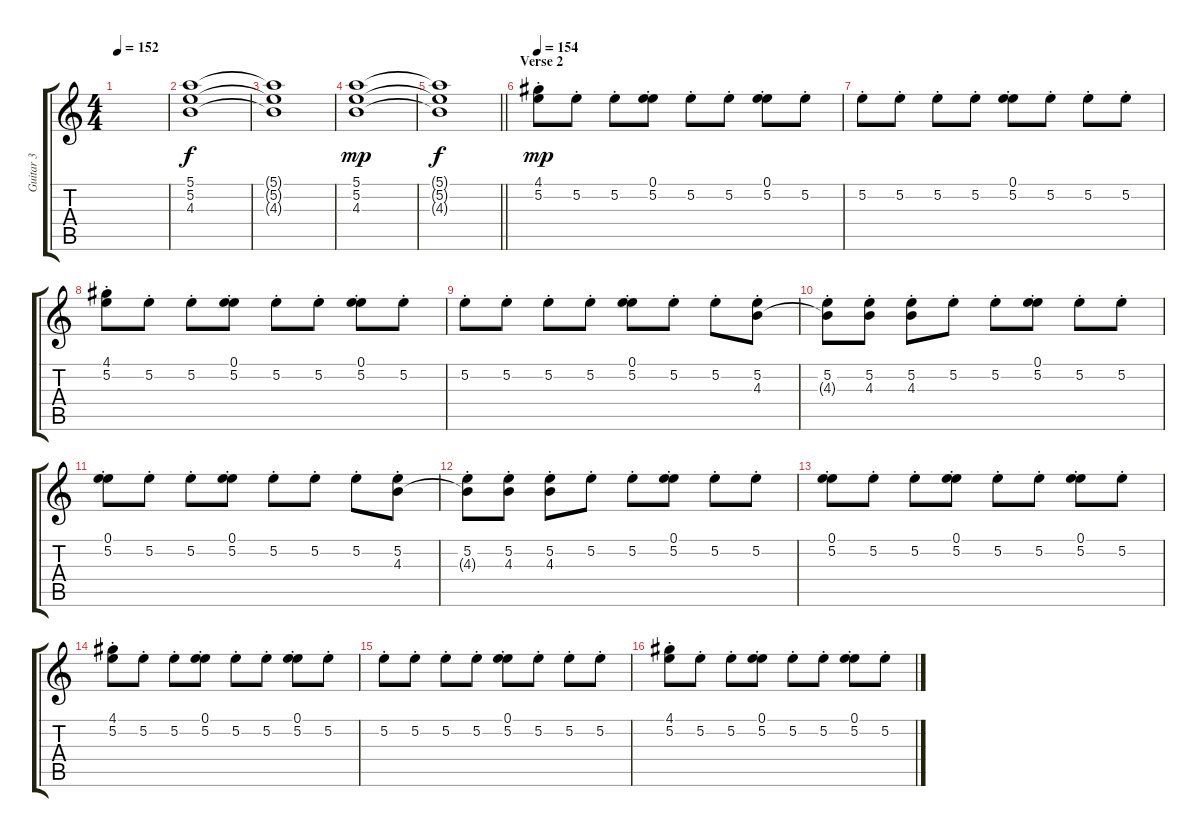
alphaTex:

\track ("Guitar 3" "Guitar 3") {instrument electricguitarclean}
\staff {score tabs}
\tuning (E4 B3 G3 D3 A2 E2) {hide}
\ts (4 4)
\tempo 152
\clef g2
\ks c
|
(5.1 5.2 4.3).1 |
(5.1{t} 5.2{t} 4.3{t}).1{dy f} |
(5.1 5.2 4.3).1{dy mp} |
\barLineRight lightlight
(5.1{t} 5.2{t} 4.3{t}).1{dy f} |
\section ("" "Verse 2")
\tempo 154
(4.1{st} 5.2{st}).8{dy mp instrument electricguitarclean} 5.2{st}.8 5.2{st}.8 (0.1{st} 5.2{st}).8 5.2{st}.8 5.2{st}.8 (0.1{st} 5.2{st}).8 5.2{st}.8 |
5.2{st}.8 5.2{st}.8 5.2{st}.8 5.2{st}.8 (0.1{st} 5.2{st}).8 5.2{st}.8 5.2{st}.8 5.2{st}.8 |
(4.1{st} 5.2{st}).8 5.2{st}.8 5.2{st}.8 (0.1{st} 5.2{st}).8 5.2{st}.8 5.2{st}.8 (0.1{st} 5.2{st}).8 5.2{st}.8 |
5.2{st}.8 5.2{st}.8 5.2{st}.8 5.2{st}.8 (0.1{st} 5.2{st}).8 5.2{st}.8 5.2{st}.8 (5.2{st} 4.3).8 |
(5.2{st} 4.3{t}).8 (5.2{st} 4.3).8 (5.2{st} 4.3).8 5.2{st}.8 5.2{st}.8 (0.1{st} 5.2{st}).8 5.2{st}.8 5.2{st}.8 |
(0.1{st} 5.2{st}).8 5.2{st}.8 5.2{st}.8 (0.1{st} 5.2{st}).8 5.2{st}.8 5.2{st}.8 5.2{st}.8 (5.2{st} 4.3).8 |
(5.2{st} 4.3{t}).8 (5.2{st} 4.3).8 (5.2{st} 4.3).8 5.2{st}.8 5.2{st}.8 (0.1{st} 5.2{st}).8 5.2{st}.8 5.2{st}.8 |
(0.1{st} 5.2{st}).8 5.2{st}.8 5.2{st}.8 (0.1{st} 5.2{st}).8 5.2{st}.8 5.2{st}.8 (0.1{st} 5.2{st}).8 5.2{st}.8 |
(4.1{st} 5.2{st}).8 5.2{st}.8 5.2{st}.8 (0.1{st} 5.2{st}).8 5.2{st}.8 5.2{st}.8 (0.1{st} 5.2{st}).8 5.2{st}.8 |
5.2{st}.8 5.2{st}.8 5.2{st}.8 5.2{st}.8 (0.1{st} 5.2{st}).8 5.2{st}.8 5.2{st}.8 5.2{st}.8 |
(4.1{st} 5.2{st}).8 5.2{st}.8 5.2{st}.8 (0.1{st} 5.2{st}).8 5.2{st}.8 5.2{st}.8 (0.1{st} 5.2{st}).8 5.2{st}.8
